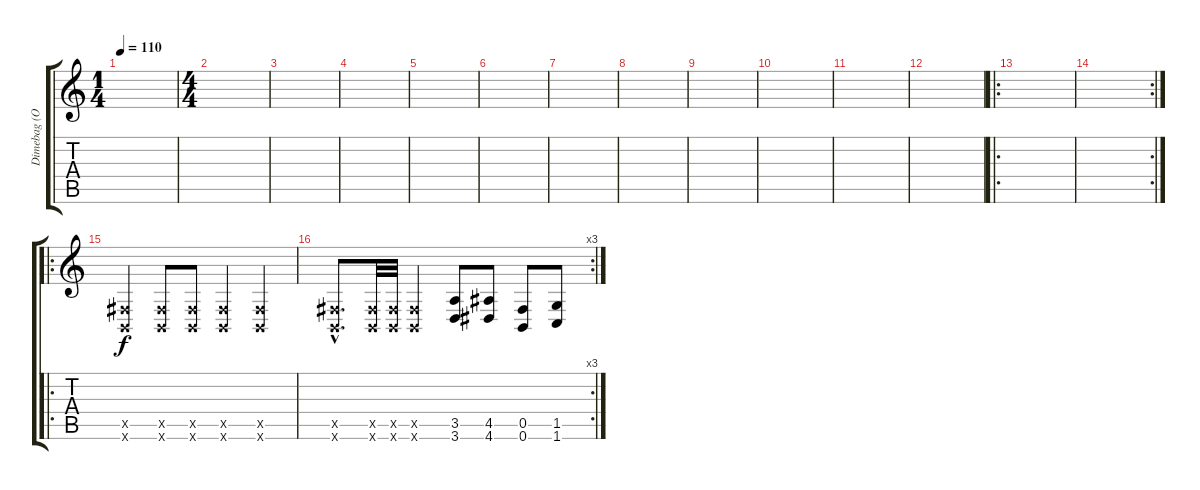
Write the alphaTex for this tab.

\track ("Dimebag (Overdubb)" "Dimebag (O") {instrument distortionguitar}
\staff {score tabs}
\tuning (Db4 Ab3 E3 B2 Gb2 B1) {hide}
\ts (1 4)
\tempo 110
\clef g2
\ks c
|
\ts (4 4)
|
|
|
|
|
|
|
|
|
|
|
\ro
|
\rc 2
|
\ro
(0.5{x} 0.6{x}).4 (0.5{x} 0.6{x}).8 (0.5{x} 0.6{x}).8 (0.5{x} 0.6{x}).4 (0.5{x} 0.6{x}).4 |
\rc 3
(0.5{hac x} 0.6{hac x}).8{d} (0.5{x} 0.6{x}).32 (0.5{x} 0.6{x}).32 (0.5{x} 0.6{x}).4 (3.5 3.6).8 (4.5 4.6).8 (0.5 0.6).8 (1.5 1.6).8
